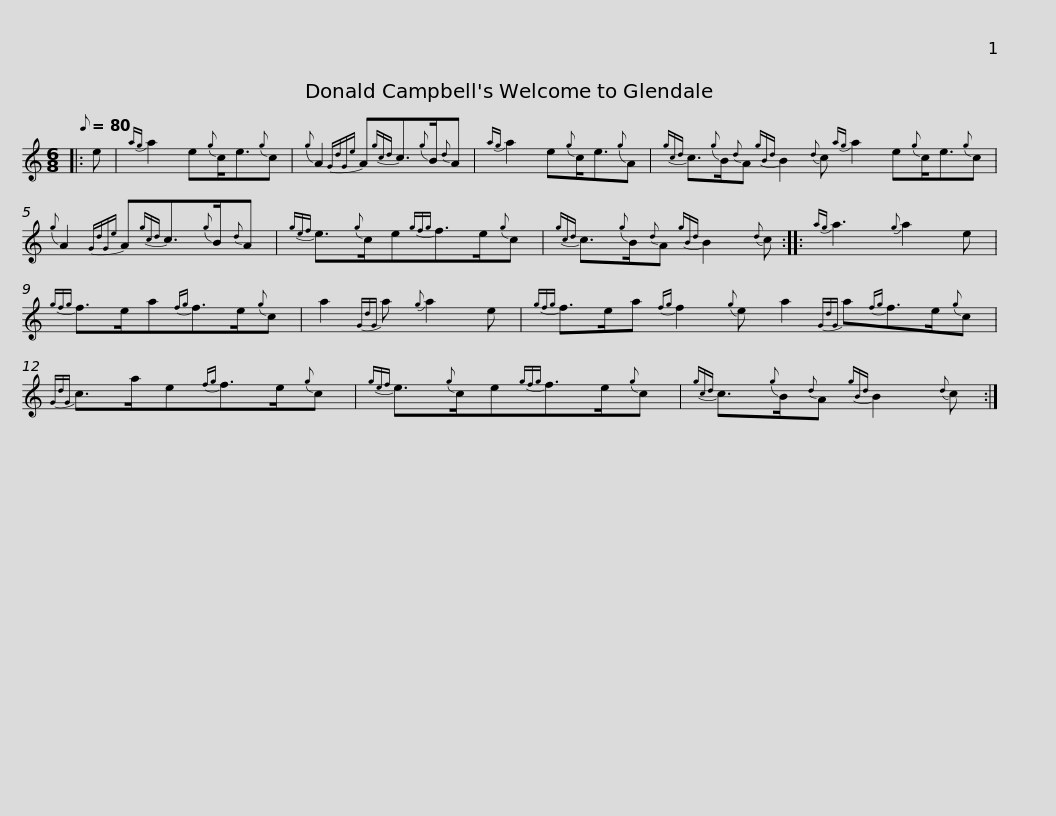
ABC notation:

X:1
L:1/8
Q:1/8=80
M:6/8
I:linebreak $
K:C
V:1 treble
V:1
|: e |{ag} a2 e{g}c<e{g}c |{g} A2{GdGe} A{gcd}c3/2{g}B/{d}A |{ag} a2 e{g}c<e{g}A |${gcd} c3/2{g}B/{d}A{gBd} B2{d} c{ag} a2 e{g}c<e{g}c | %5
{g} A2{GdGe} A{gcd}c3/2{g}B/{d}A |${gef} e3/2{g}c/e{gfg}f>e{g}c |{gcd} c3/2{g}B/{d}A{gBd} B2{d} c ::{ag} a3{g} a2 e |{gfg} f>ea{fg}f>e{g}c |$ %10
 a2{GdG} a{g} a2 e |{gfg} f>ea{fg} f2{g} e a2{GdG} a{fg}f>e{g}c |{GdG} c>ae{fg}f>e{g}c |${gef} e3/2{g}c/e{gfg}f>e{g}c |{gcd} c3/2{g}B/{d}A{gBd} B2{d} c :| %15
